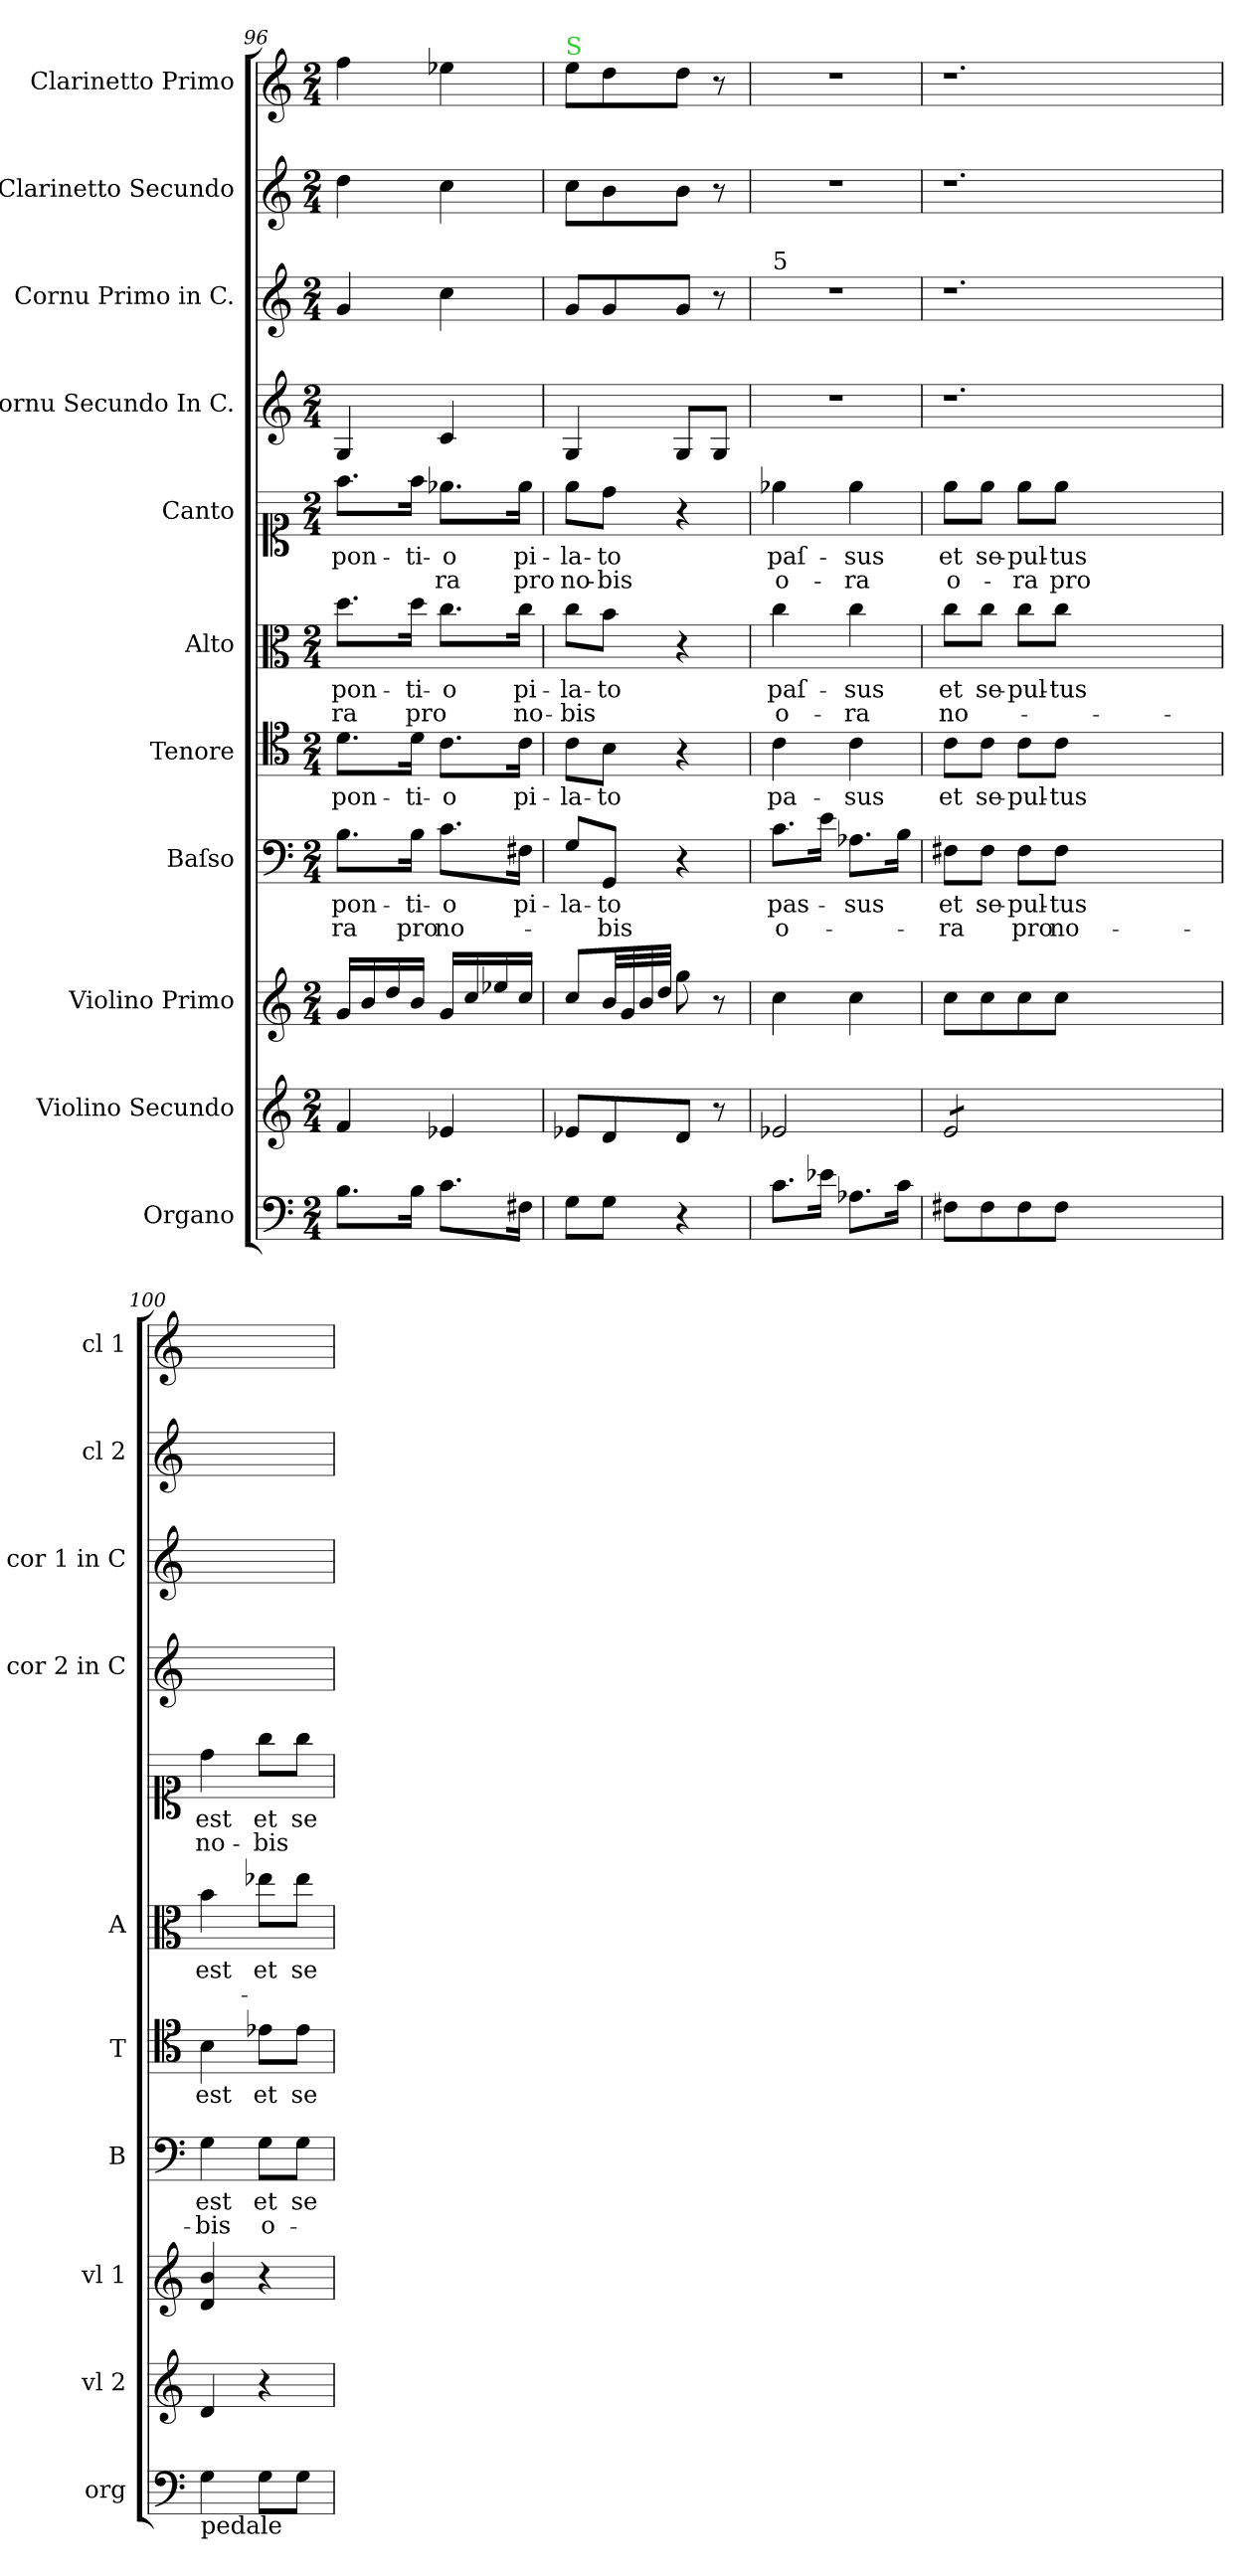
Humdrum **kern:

**kern	**kern	**kern	**kern	**text	**text	**kern	**text	**kern	**text	**text	**kern	**text	**text	**kern	**kern	**kern	**kern
*part11	*part10	*part9	*part8	*part8	*part8	*part7	*part7	*part6	*part6	*part6	*part5	*part5	*part5	*part4	*part3	*part2	*part1
*staff11	*staff10	*staff9	*staff8	*staff8	*staff8	*staff7	*staff7	*staff6	*staff6	*staff6	*staff5	*staff5	*staff5	*staff4	*staff3	*staff2	*staff1
*I"Organo	*I"Violino Secundo	*I"Violino Primo	*I"Baſso	*	*	*I"Tenore	*	*I"Alto	*	*	*I"Canto	*	*	*I"Cornu Secundo In C.	*I"Cornu Primo in C.	*I"Clarinetto Secundo	*I"Clarinetto Primo
*I'org	*I'vl 2	*I'vl 1	*I'B	*	*	*I'T	*	*I'A	*	*	*	*	*	*I'cor 2 in C	*I'cor 1 in C	*I'cl 2	*I'cl 1
*clefF4	*clefG2	*clefG2	*clefF4	*	*	*clefC4	*	*clefC3	*	*	*clefC1	*	*	*clefG2	*clefG2	*clefG2	*clefG2
*	*	*	*	*	*	*	*	*	*	*	*	*	*	*ITrd8c12	*ITrd8c12	*	*
*k[]	*k[]	*k[]	*k[]	*	*	*k[]	*	*k[]	*	*	*k[]	*	*	*k[]	*k[]	*k[]	*k[]
*C:	*C:	*C:	*C:	*	*	*C:	*	*C:	*	*	*C:	*	*	*C:	*C:	*C:	*C:
*M2/4	*M2/4	*M2/4	*M2/4	*	*	*M2/4	*	*M2/4	*	*	*M2/4	*	*	*M2/4	*M2/4	*M2/4	*M2/4
=96	=96	=96	=96	=96	=96	=96	=96	=96	=96	=96	=96	=96	=96	=96	=96	=96	=96
8.B\L	4f/	16g/LL	8.B\L	pon-	-ra	8.d\L	pon-	8.dd\L	pon-	-ra	8.ff\L	pon-	.	4GG/	4G/	4dd\	4ff\
.	.	16b/	.	.	.	.	.	.	.	.	.	.	.	.	.	.	.
.	.	16dd/	.	.	.	.	.	.	.	.	.	.	.	.	.	.	.
16B\Jk	.	16b/JJ	16B\Jk	-ti-	pro	16d\Jk	-ti-	16dd\Jk	-ti-	pro	16ff\Jk	-ti-	.	.	.	.	.
8.c\L	4e-X/	16g/LL	8.c\L	-o	no-	8.c\L	-o	8.cc\L	-o	.	8.ee-X\L	-o	-ra	4C/	4c\	4cc\	4ee-X\
.	.	16cc/	.	.	.	.	.	.	.	.	.	.	.	.	.	.	.
.	.	16ee-X/	.	.	.	.	.	.	.	.	.	.	.	.	.	.	.
16F#X\Jk	.	16cc/JJ	16F#X\Jk	pi-	.	16c\Jk	pi-	16cc\Jk	pi-	no-	16ee-\Jk	pi-	pro	.	.	.	.
=97	=97	=97	=97	=97	=97	=97	=97	=97	=97	=97	=97	=97	=97	=97	=97	=97	=97
!	!	!	!	!	!	!	!	!	!	!	!	!	!	!	!	!	!LO:TX:a:color=limegreen:t=S
8G\L	8e-X/L	8cc/L	8G/L	-la-	.	8c\L	-la-	8cc\L	-la-	-bis	8ee\L	-la-	no-	4GG/	8G/L	8cc\L	8ee\L
8G\J	8d/	32b/LL	8GG/J	-to	-bis	8B\J	-to	8b\J	-to	.	8dd\J	-to	-bis	.	8G/	8b\	8dd\
.	.	32g/	.	.	.	.	.	.	.	.	.	.	.	.	.	.	.
.	.	32b/	.	.	.	.	.	.	.	.	.	.	.	.	.	.	.
.	.	32dd/JJJ	.	.	.	.	.	.	.	.	.	.	.	.	.	.	.
4r	8d/J	8gg\	4r	.	.	4r	.	4r	.	.	4r	.	.	8GG/L	8G/J	8b\J	8dd\J
.	8r	8r	.	.	.	.	.	.	.	.	.	.	.	8GG/J	8r	8r	8r
=98	=98	=98	=98	=98	=98	=98	=98	=98	=98	=98	=98	=98	=98	=98	=98	=98	=98
!	!	!	!	!	!	!	!	!	!	!	!	!	!	!	!LO:TX:a:t=5	!	!
8.c\L	2e-X/	4cc\	8.c\L	pas-	o-	4c\	pa-	4cc\	paſ-	o-	4ee-X\	paſ-	o-	2r	2r	2r	2r
16e-X\Jk	.	.	16e\Jk	.	.	.	.	.	.	.	.	.	.	.	.	.	.
8.A-X\L	.	4cc\	8.A-X\L	-sus	.	4c\	-sus	4cc\	-sus	-ra	4ee-\	-sus	-ra	.	.	.	.
16c\Jk	.	.	16B\Jk	.	.	.	.	.	.	.	.	.	.	.	.	.	.
=99	=99	=99	=99	=99	=99	=99	=99	=99	=99	=99	=99	=99	=99	=99	=99	=99	=99
*	*tremolo	*	*	*	*	*	*	*	*	*	*	*	*	*	*	*	*
8F#X\L	8e/L	8cc\L	8F#X\L	et	-ra	8c\L	et	8cc\L	et	no-	8ee\L	et	o-	1.r	1.r	1.r	1.r
8F#\	8e/	8cc\	8F#\J	se-	.	8c\J	se-	8cc\J	se-	.	8ee\J	se-	.	.	.	.	.
8F#\	8e/	8cc\	8F#\L	-pul-	pro	8c\L	-pul-	8cc\L	-pul-	.	8ee\L	-pul-	-ra	.	.	.	.
8F#\J	8e/J	8cc\J	8F#\J	-tus	no-	8c\J	-tus	8cc\J	-tus	.	8ee\J	-tus	pro	.	.	.	.
*	*Xtremolo	*	*	*	*	*	*	*	*	*	*	*	*	*	*	*	*
1ryy	1ryy	1ryy	1ryy	.	.	1ryy	.	1ryy	.	.	1ryy	.	.	.	.	.	.
=100	=100	=100	=100	=100	=100	=100	=100	=100	=100	=100	=100	=100	=100	=100	=100	=100	=100
!LO:TX:b:t=pedale	!	!	!	!	!	!	!	!	!	!	!	!	!	!	!	!	!
4G\	4d/	4d/ 4b/	4G\	est	-bis	4B\	est	4b\	est	.	4dd\	est	no-	2ryy	2ryy	2ryy	2ryy
8G\L	4r	4r	8G\L	et	o-	8e-X\L	et	8ee-X\L	et	.	8gg\L	et	-bis	.	.	.	.
8G\J	.	.	8G\J	se-	.	8e-\J	se-	8ee-\J	se-	.	8gg\J	se-	.	.	.	.	.
=	=	=	=	=	=	=	=	=	=	=	=	=	=	=	=	=	=
*-	*-	*-	*-	*-	*-	*-	*-	*-	*-	*-	*-	*-	*-	*-	*-	*-	*-
